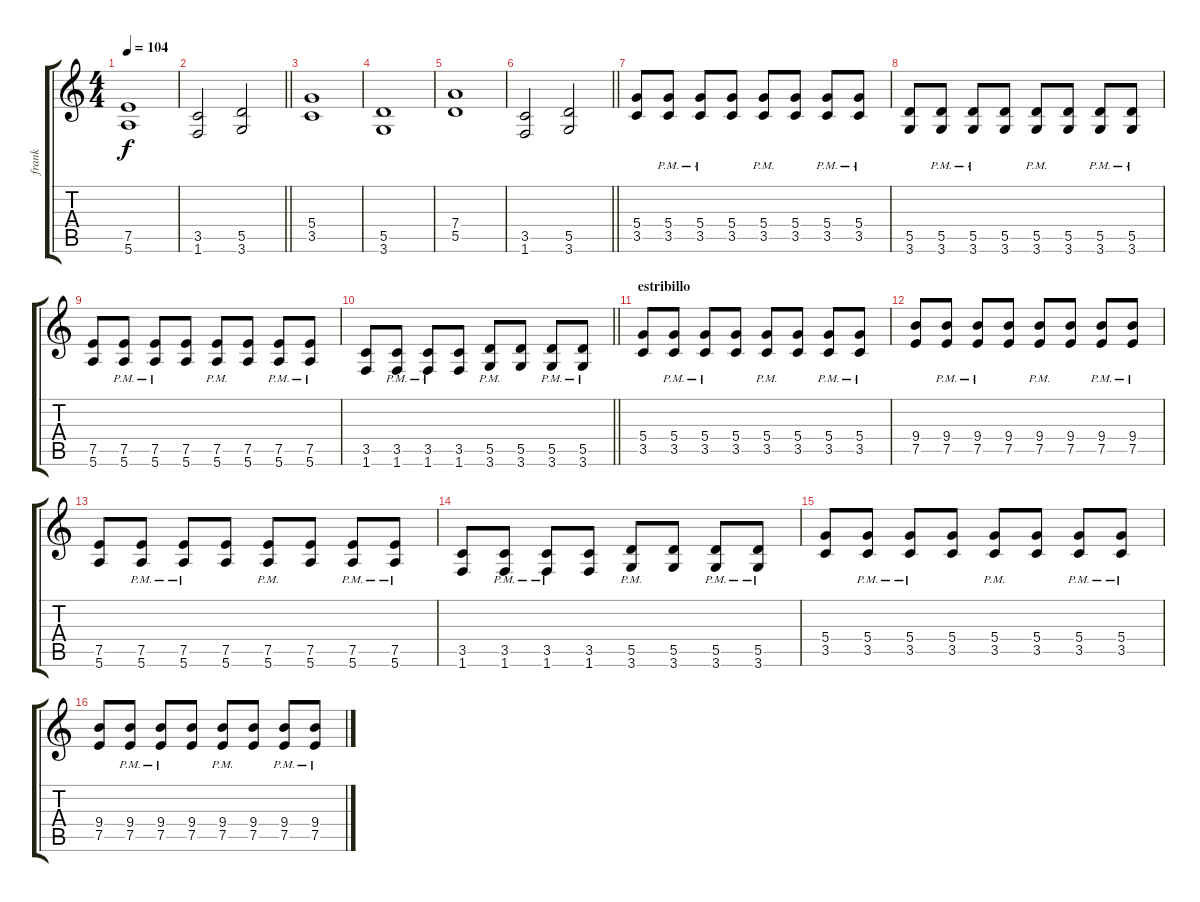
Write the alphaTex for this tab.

\track ("frank" "frank") {instrument overdrivenguitar}
\staff {score tabs}
\tuning (E4 B3 G3 D3 A2 E2) {hide}
\ts (4 4)
\tempo 104
\clef g2
\ks c
(7.5 5.6).1{dy f} |
\barLineRight lightlight
(3.5 1.6).2 (5.5 3.6).2 |
(5.4 3.5).1 |
(5.5 3.6).1 |
(7.4 5.5).1 |
\barLineRight lightlight
(3.5 1.6).2 (5.5 3.6).2 |
(5.4 3.5).8 (5.4{pm} 3.5{pm}).8 (5.4{pm} 3.5{pm}).8 (5.4 3.5).8 (5.4{pm} 3.5{pm}).8 (5.4 3.5).8 (5.4{pm} 3.5{pm}).8 (5.4{pm} 3.5{pm}).8 |
(5.5 3.6).8 (5.5{pm} 3.6{pm}).8 (5.5{pm} 3.6{pm}).8 (5.5 3.6).8 (5.5{pm} 3.6{pm}).8 (5.5 3.6).8 (5.5{pm} 3.6{pm}).8 (5.5{pm} 3.6{pm}).8 |
(7.5 5.6).8 (7.5{pm} 5.6{pm}).8 (7.5{pm} 5.6{pm}).8 (7.5 5.6).8 (7.5{pm} 5.6{pm}).8 (7.5 5.6).8 (7.5{pm} 5.6{pm}).8 (7.5{pm} 5.6{pm}).8 |
\barLineRight lightlight
(3.5 1.6).8 (3.5{pm} 1.6{pm}).8 (3.5{pm} 1.6{pm}).8 (3.5 1.6).8 (5.5{pm} 3.6{pm}).8 (5.5 3.6).8 (5.5{pm} 3.6{pm}).8 (5.5{pm} 3.6{pm}).8 |
\section ("" "estribillo")
(5.4 3.5).8 (5.4{pm} 3.5{pm}).8 (5.4{pm} 3.5{pm}).8 (5.4 3.5).8 (5.4{pm} 3.5{pm}).8 (5.4 3.5).8 (5.4{pm} 3.5{pm}).8 (5.4{pm} 3.5{pm}).8 |
(9.4 7.5).8 (9.4{pm} 7.5{pm}).8 (9.4{pm} 7.5{pm}).8 (9.4 7.5).8 (9.4{pm} 7.5{pm}).8 (9.4 7.5).8 (9.4{pm} 7.5{pm}).8 (9.4{pm} 7.5{pm}).8 |
(7.5 5.6).8 (7.5{pm} 5.6{pm}).8 (7.5{pm} 5.6{pm}).8 (7.5 5.6).8 (7.5{pm} 5.6{pm}).8 (7.5 5.6).8 (7.5{pm} 5.6{pm}).8 (7.5{pm} 5.6{pm}).8 |
(3.5 1.6).8 (3.5{pm} 1.6{pm}).8 (3.5{pm} 1.6{pm}).8 (3.5 1.6).8 (5.5{pm} 3.6{pm}).8 (5.5 3.6).8 (5.5{pm} 3.6{pm}).8 (5.5{pm} 3.6{pm}).8 |
(5.4 3.5).8 (5.4{pm} 3.5{pm}).8 (5.4{pm} 3.5{pm}).8 (5.4 3.5).8 (5.4{pm} 3.5{pm}).8 (5.4 3.5).8 (5.4{pm} 3.5{pm}).8 (5.4{pm} 3.5{pm}).8 |
(9.4 7.5).8 (9.4{pm} 7.5{pm}).8 (9.4{pm} 7.5{pm}).8 (9.4 7.5).8 (9.4{pm} 7.5{pm}).8 (9.4 7.5).8 (9.4{pm} 7.5{pm}).8 (9.4{pm} 7.5{pm}).8
